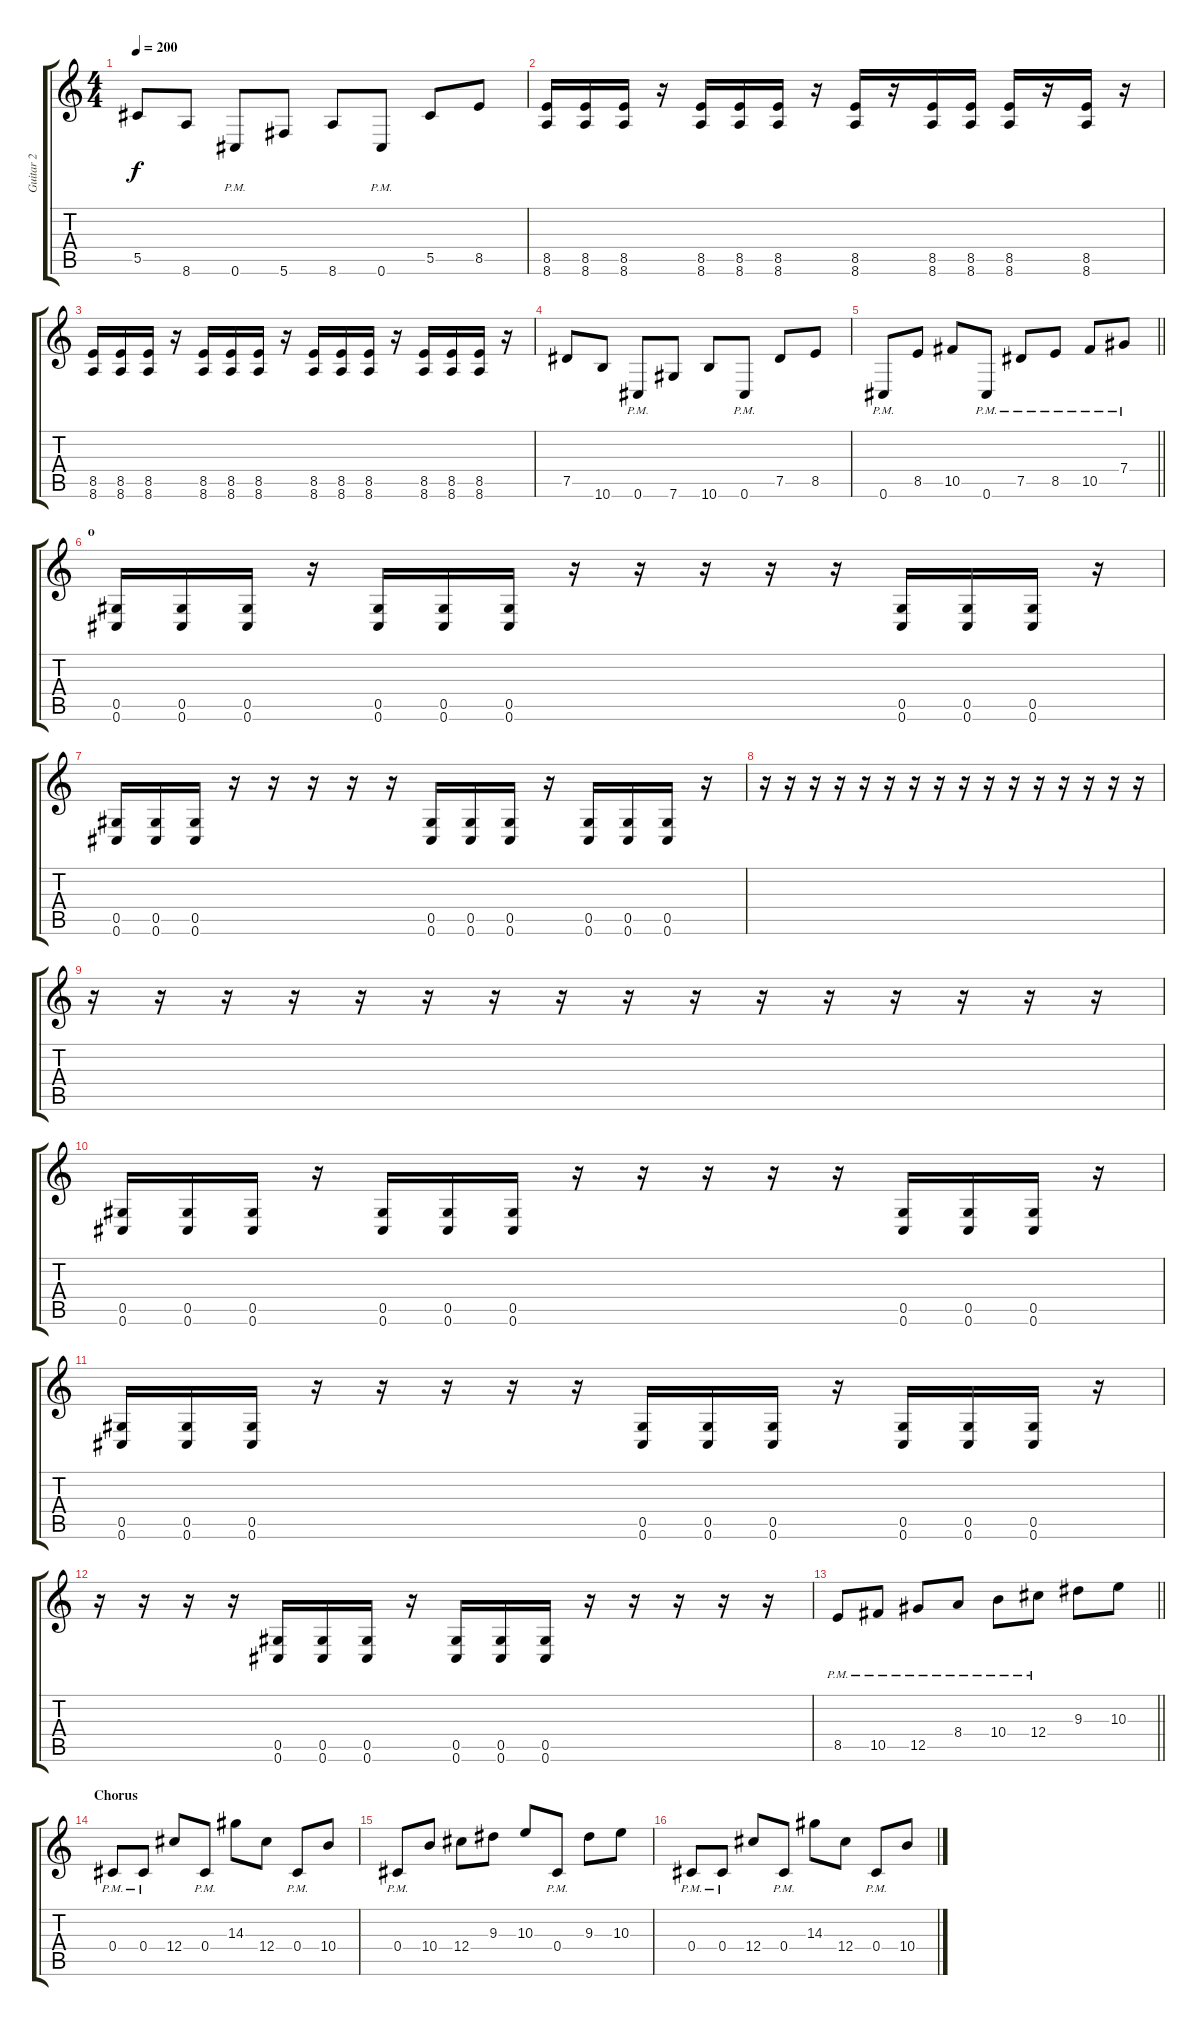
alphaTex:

\track ("Guitar 2 " "Guitar 2 ") {instrument overdrivenguitar}
\staff {score tabs}
\tuning (Eb4 Bb3 Gb3 Db3 Ab2 Db2) {hide}
\ts (4 4)
\tempo 200
\clef g2
\ks c
5.5.8{dy f} 8.6.8 0.6{pm}.8 5.6.8 8.6.8 0.6{pm}.8 5.5.8 8.5.8 |
(8.5 8.6).16 (8.5 8.6).16 (8.5 8.6).16 r.16 (8.5 8.6).16 (8.5 8.6).16 (8.5 8.6).16 r.16 (8.5 8.6).16 r.16 (8.5 8.6).16 (8.5 8.6).16 (8.5 8.6).16 r.16 (8.5 8.6).16 r.16 |
(8.5 8.6).16 (8.5 8.6).16 (8.5 8.6).16 r.16 (8.5 8.6).16 (8.5 8.6).16 (8.5 8.6).16 r.16 (8.5 8.6).16 (8.5 8.6).16 (8.5 8.6).16 r.16 (8.5 8.6).16 (8.5 8.6).16 (8.5 8.6).16 r.16 |
7.5.8 10.6.8 0.6{pm}.8 7.6.8 10.6.8 0.6{pm}.8 7.5.8 8.5.8 |
\barLineRight lightlight
0.6{pm}.8 8.5.8 10.5.8 0.6{pm}.8 7.5{pm}.8 8.5{pm}.8 10.5{pm}.8 7.4{pm}.8 |
\section ("" "o")
(0.5 0.6).16 (0.5 0.6).16 (0.5 0.6).16 r.16 (0.5 0.6).16 (0.5 0.6).16 (0.5 0.6).16 r.16 r.16 r.16 r.16 r.16 (0.5 0.6).16 (0.5 0.6).16 (0.5 0.6).16 r.16 |
(0.5 0.6).16 (0.5 0.6).16 (0.5 0.6).16 r.16 r.16 r.16 r.16 r.16 (0.5 0.6).16 (0.5 0.6).16 (0.5 0.6).16 r.16 (0.5 0.6).16 (0.5 0.6).16 (0.5 0.6).16 r.16 |
r.16 r.16 r.16 r.16 r.16 r.16 r.16 r.16 r.16 r.16 r.16 r.16 r.16 r.16 r.16 r.16 |
r.16 r.16 r.16 r.16 r.16 r.16 r.16 r.16 r.16 r.16 r.16 r.16 r.16 r.16 r.16 r.16 |
(0.5 0.6).16 (0.5 0.6).16 (0.5 0.6).16 r.16 (0.5 0.6).16 (0.5 0.6).16 (0.5 0.6).16 r.16 r.16 r.16 r.16 r.16 (0.5 0.6).16 (0.5 0.6).16 (0.5 0.6).16 r.16 |
(0.5 0.6).16 (0.5 0.6).16 (0.5 0.6).16 r.16 r.16 r.16 r.16 r.16 (0.5 0.6).16 (0.5 0.6).16 (0.5 0.6).16 r.16 (0.5 0.6).16 (0.5 0.6).16 (0.5 0.6).16 r.16 |
r.16 r.16 r.16 r.16 (0.5 0.6).16 (0.5 0.6).16 (0.5 0.6).16 r.16 (0.5 0.6).16 (0.5 0.6).16 (0.5 0.6).16 r.16 r.16 r.16 r.16 r.16 |
\barLineRight lightlight
8.5{pm}.8 10.5{pm}.8 12.5{pm}.8 8.4{pm}.8 10.4{pm}.8 12.4{pm}.8 9.3.8 10.3.8 |
\section ("" "Chorus")
0.4{pm}.8 0.4{pm}.8 12.4.8 0.4{pm}.8 14.3.8 12.4.8 0.4{pm}.8 10.4.8 |
0.4{pm}.8 10.4.8 12.4.8 9.3.8 10.3.8 0.4{pm}.8 9.3.8 10.3.8 |
0.4{pm}.8 0.4{pm}.8 12.4.8 0.4{pm}.8 14.3.8 12.4.8 0.4{pm}.8 10.4.8
